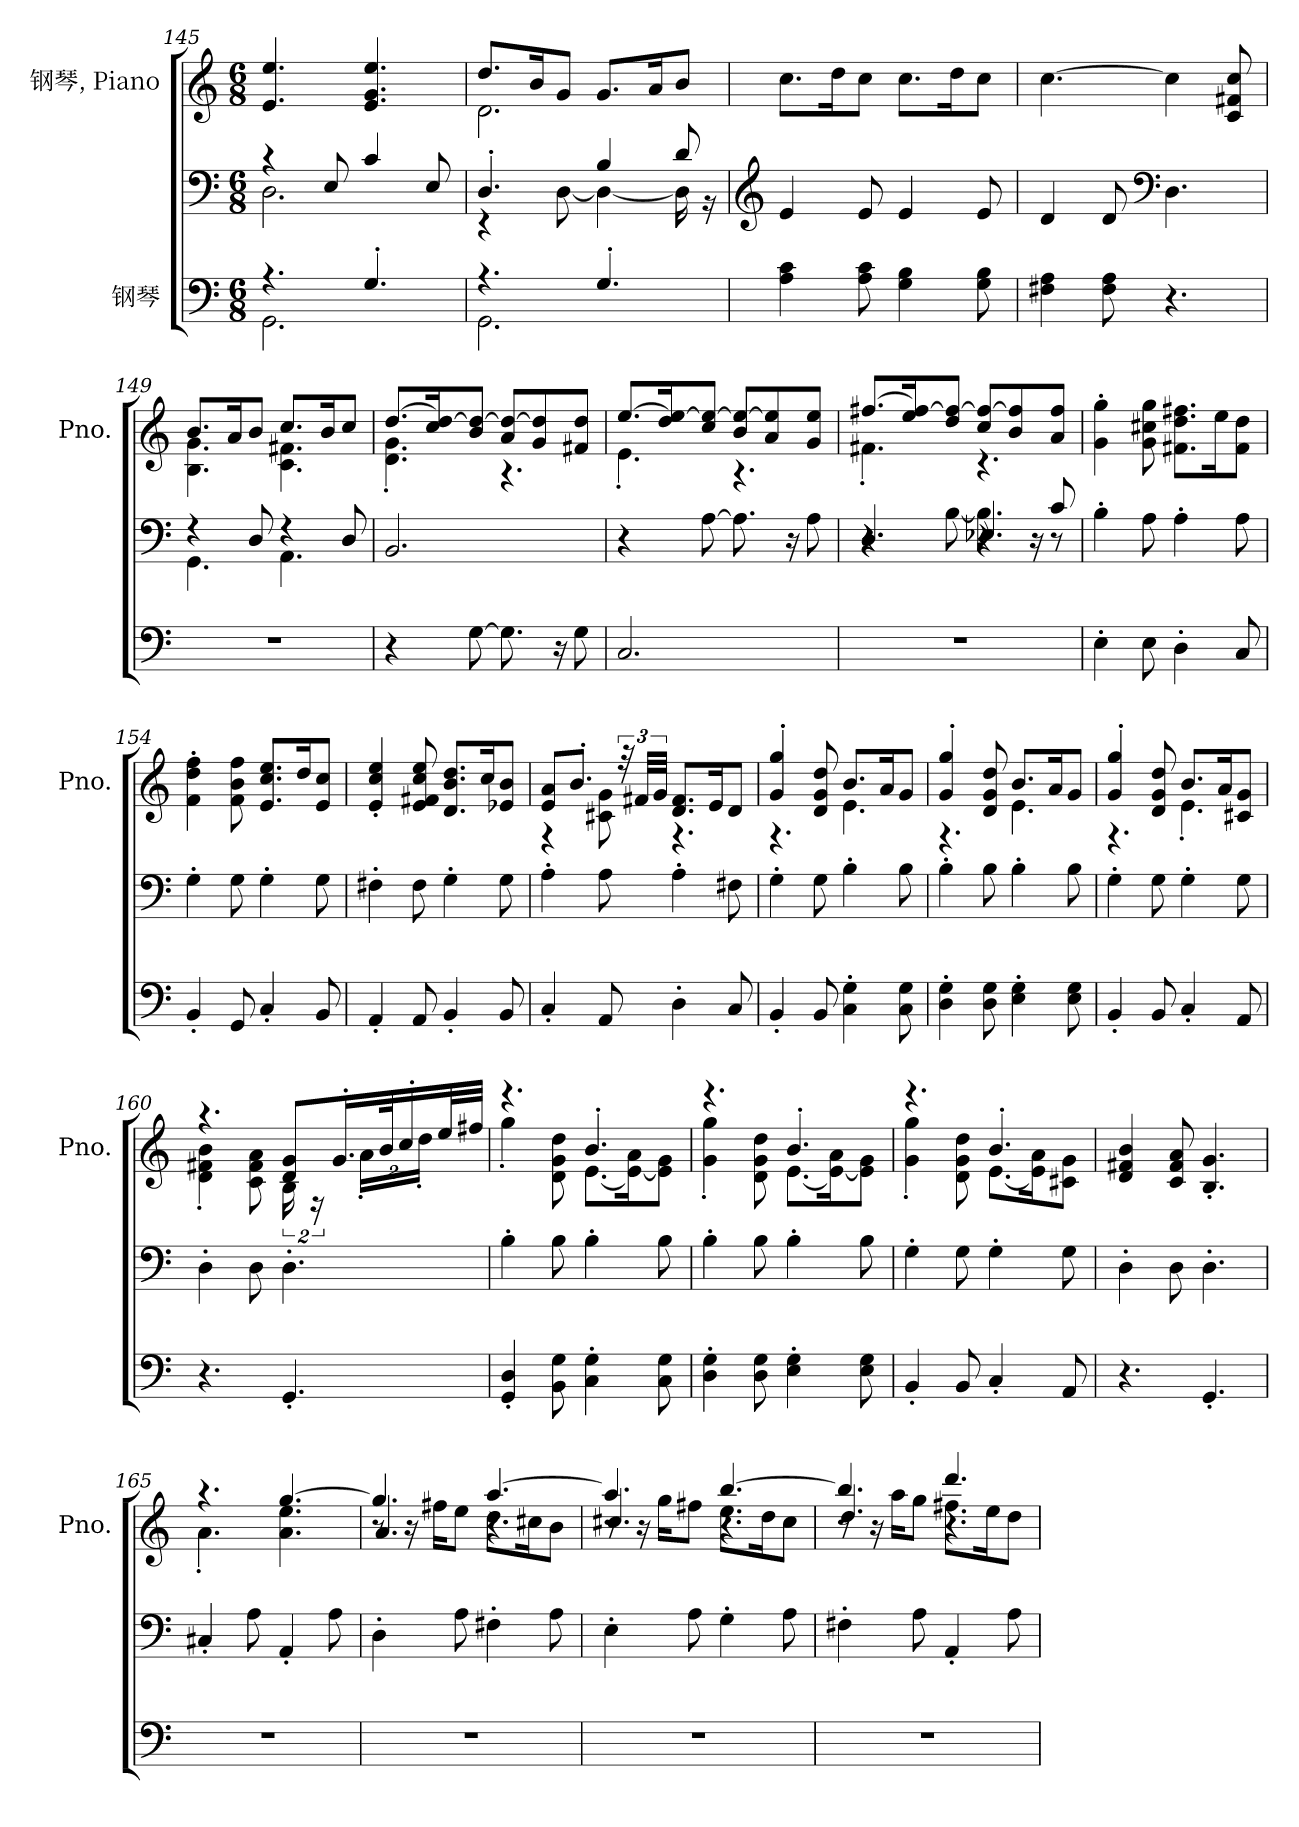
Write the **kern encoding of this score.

**kern	**kern	**kern
*part2	*part2	*part1
*staff3	*staff2	*staff1
*I"钢琴	*	*I"钢琴, Piano
*	*	*I'Pno.
*clefF4	*clefF4	*clefG2
*k[]	*k[]	*k[]
*M6/8	*M6/8	*M6/8
=145	=145	=145
*^	*^	*
4.r	2.GG\	4r	2.D\	4.e/ 4.ee/
.	.	8E/	.	.
4.G'/	.	4c/	.	4.e/ 4.g/ 4.ee/
.	.	8E/	.	.
!!LO:PB:g=z
=146	=146	=146	=146	=146
*	*	*	*	*^
4.r	2.GG\	4.D'/	4r	8.dd/L	2.d\
.	.	.	.	16b/K	.
.	.	.	[8D\	8g/J	.
4.G'/	.	4B/	4D\_	8.g/L	.
.	.	.	.	16a/K	.
.	.	8d/	16D\]	8b/J	.
.	.	.	16r	.	.
*v	*v	*	*	*v	*v
*	*v	*v	*
=147	=147	=147
*	*clefG2	*
4A\ 4c\	4e/	8.cc\L
.	.	16dd\K
8A\ 8c\	8e/	8cc\J
4G\ 4B\	4e/	8.cc\L
.	.	16dd\K
8G\ 8B\	8e/	8cc\J
=148	=148	=148
4F#X\ 4A\	4d/	[4.cc\
8F#\ 8A\	8d/	.
*	*clefF4	*
4.r	4.D\	4cc\]
.	.	8c/ 8f#X/ 8cc/
=149	=149	=149
*	*^	*^
2.r	4r	4.GG\	8.b/L	4.B\ 4.g\
.	.	.	16a/K	.
.	8D/	.	8b/J	.
.	4r	4.AA\	8.cc/L	4.c\ 4.f#X\
.	.	.	16b/K	.
.	8D/	.	8cc/J	.
*	*v	*v	*	*
!!LO:LB:g=z	!!
=150	=150	=150	=150
4r	2.BB/	[8.dd/L	4.d\' 4.g\'
.	.	16cc/ 16dd/_K	.
[8G\	.	8b/ 8dd/_J	.
8.G\]	.	8a/ 8dd/_L	4.r
.	.	8g/ 8dd/]	.
16r	.	.	.
8G\	.	8f#X/ 8dd/J	.
=151	=151	=151	=151
2.C/	4r	[8.ee/L	4.e'\
.	.	16dd/ 16ee/_K	.
.	[8A\	8cc/ 8ee/_J	.
.	8.A\]	8b/ 8ee/_L	4.r
.	.	8a/ 8ee/]	.
.	16r	.	.
.	8A\	8g/ 8ee/J	.
=152	=152	=152	=152
*	*^	*	*
*	*	*^	*	*
2.r	4.r	4r	4.D/	[8.ff#X/L	4.f#X'\
.	.	.	.	16ee/ 16ff#/_K	.
.	.	[8B\	.	8dd/ 8ff#/_J	.
.	4r	8.B\]	4.E-X/	8cc/ 8ff#/_L	4.r
.	.	.	.	8b/ 8ff#/]	.
.	.	16r	.	.	.
.	8c/	8r	.	8a/ 8ff#/J	.
*	*v	*v	*v	*	*
*	*	*v	*v
=153	=153	=153
4E'\	4B'\	4g\' 4gg\'
8E\	8A\	8g\ 8cc#X\ 8gg\
4D'\	4A'\	8.f#X\ 8.dd\ 8.ff#X\L
.	.	16ee\K
8C/	8A\	8f#\ 8dd\J
!!LO:LB:g=z
=154	=154	=154
4BB'/	4G'\	4f\' 4dd\' 4ff\'
8GG/	8G\	8f\ 8b\ 8ff\
4C'/	4G'\	8.e/ 8.cc/ 8.ee/L
.	.	16dd/K
8BB/	8G\	8e/ 8cc/J
=155	=155	=155
4AA'/	4F#X'\	4e/' 4cc/' 4ee/'
8AA/	8F#\	8e/ 8f#X/ 8cc/ 8ee/
4BB'/	4G'\	8.d/ 8.b/ 8.dd/L
.	.	16cc/K
8BB/	8G\	8e-X/ 8b/J
=156	=156	=156
*	*	*^
4C'/	4A'\	8e/ 8a/L	4r
.	.	8.b'/J	.
8AA/	8A\	.	8c#X\ 8g\
.	.	48r	.
.	.	48f#X/LLL	.
.	.	48g/JJJ	.
4D'\	4A'\	8.d/ 8.f#/L	4.r
.	.	16e/K	.
8C/	8F#X\	8d/J	.
=157	=157	=157	=157
4BB'/	4G'\	4g/' 4gg/'	4.r
8BB/	8G\	8d/ 8g/ 8dd/	.
4C\' 4G\'	4B'\	8.b/L	4.e\
.	.	16a/K	.
8C\ 8G\	8B\	8g/J	.
=158	=158	=158	=158
4D\' 4G\'	4B'\	4g/' 4gg/'	4.r
8D\ 8G\	8B\	8d/ 8g/ 8dd/	.
4E\' 4G\'	4B'\	8.b/L	4.e\
.	.	16a/K	.
8E\ 8G\	8B\	8g/J	.
!!LO:LB:g=z	!!
=159	=159	=159	=159
4BB'/	4G'\	4g/' 4gg/'	4.r
8BB/	8G\	8d/ 8g/ 8dd/	.
4C'/	4G'\	8.b/L	4.e'\
.	.	16a/K	.
8AA/	8G\	8c#X/ 8g/J	.
=160	=160	=160	=160
4.r	4D'\	4.r	4d\' 4f#X\' 4b\'
.	8D\	.	8c\ 8f#\ 8a\
4.GG'/	4.D'\	8d/ 8g/L	32%3B\
.	.	.	32%3r
.	.	16.g'/L	.
.	.	.	32%3a'\L
.	.	32b/K	.
.	.	16cc'/	.
.	.	.	32%3dd'\J
.	.	32ee/L	.
.	.	32ff#X/JJJ	.
=161	=161	=161	=161
4GG/' 4D/'	4B'\	4.r	4gg'\
8BB\ 8G\	8B\	.	8d\ 8g\ 8dd\
4C\' 4G\'	4B'\	4.b'/	[8.e\L
.	.	.	16e\_ 16a\K
8C\ 8G\	8B\	.	8e\] 8g\J
=162	=162	=162	=162
4D\' 4G\'	4B'\	4.r	4g\' 4gg\'
8D\ 8G\	8B\	.	8d\ 8g\ 8dd\
4E\' 4G\'	4B'\	4.b'/	[8.e\L
.	.	.	16e\_ 16a\K
8E\ 8G\	8B\	.	8e\] 8g\J
!!LO:PB:g=z	!!
=163	=163	=163	=163
4BB'/	4G'\	4.r	4g\' 4gg\'
8BB/	8G\	.	8d\ 8g\ 8dd\
4C'/	4G'\	4.b'/	[8.e\L
.	.	.	16e\] 16a\K
8AA/	8G\	.	8c#X\ 8g\J
*	*	*v	*v
=164	=164	=164
*	*	*MM93
4.r	4D'\	4d/ 4f#X/ 4b/
.	8D\	8c/ 8f#/ 8a/
4.GG'/	4.D'\	4.B/' 4.g/'
=165	=165	=165
*	*	*MM100
*	*	*^
2.r	4C#X'/	4.r	4.a'\
.	8A\	.	.
.	4AA'/	[4.gg/	4.a\ 4.ee\
.	8A\	.	.
=166	=166	=166	=166
*	*	*	*^
2.r	4D'\	4.gg/]	8r	4.a/
.	.	.	16r	.
.	.	.	16ff#X\KL	.
.	8A\	.	8ee\J	.
.	4F#X'\	[4.aa/	8.dd\L	4.r
.	.	.	16cc#X\K	.
.	8A\	.	8b\J	.
=167	=167	=167	=167	=167
2.r	4E'\	4.aa/]	8r	4.cc#X/
.	.	.	16r	.
.	.	.	16gg\KL	.
.	8A\	.	8ff#X\J	.
.	4G'\	[4.bb/	8.ee\L	4.r
.	.	.	16dd\K	.
.	8A\	.	8cc#\J	.
!!LO:LB:g=z	!!	!!
=168	=168	=168	=168	=168
2.r	4F#X'\	4.bb/]	8r	4.dd/
.	.	.	16r	.
.	.	.	16aa\KL	.
.	8A\	.	8gg\J	.
.	4AA'/	4.ddd/	8.ff#X\L	4.r
.	.	.	16ee\K	.
.	8A\	.	8dd\J	.
*	*	*v	*v	*v
=	=	=
*-	*-	*-
